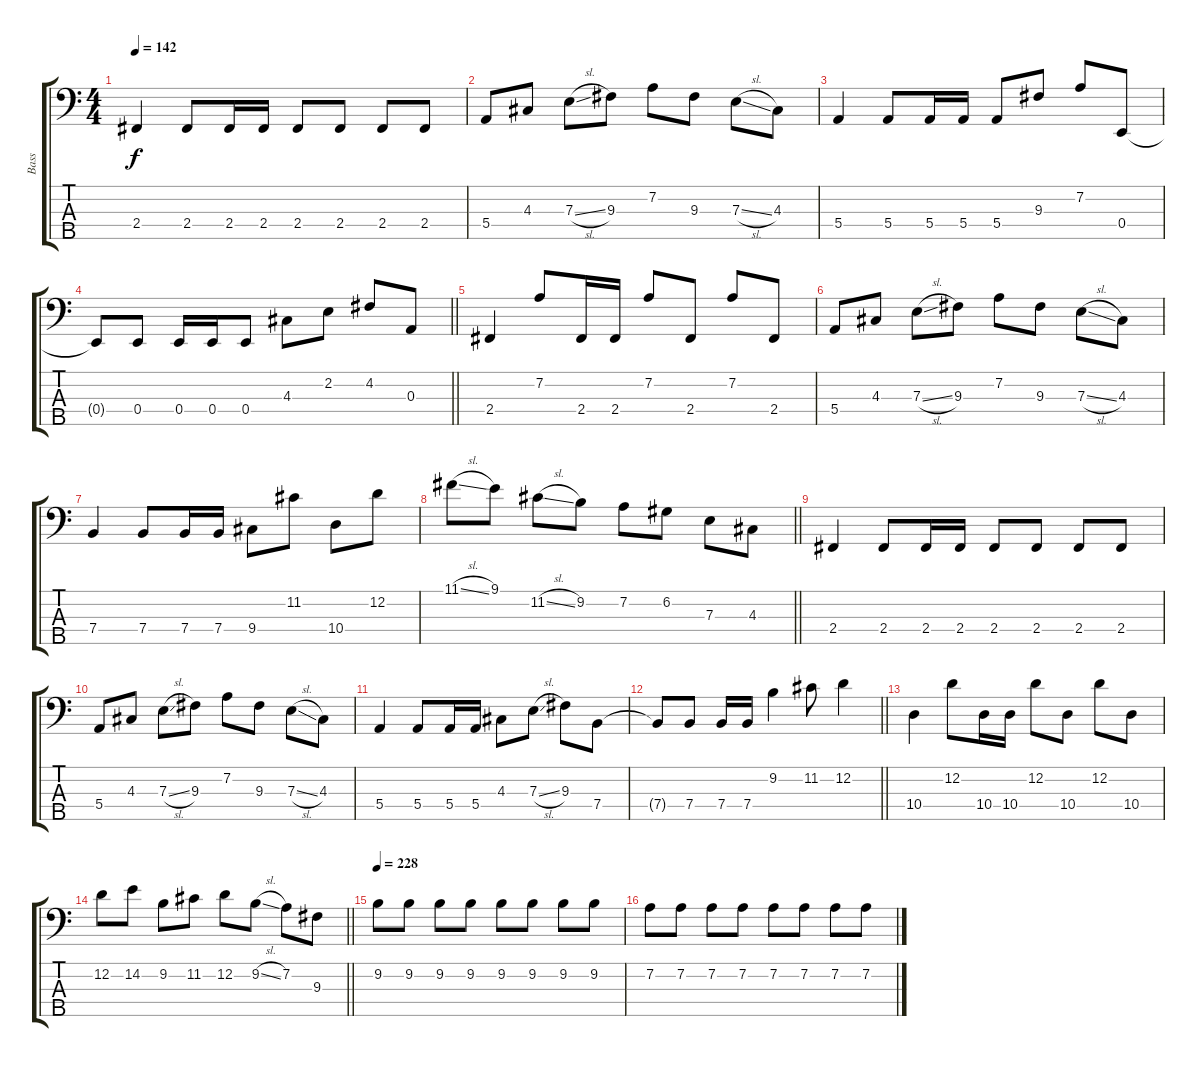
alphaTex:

\track ("Bass" "Bass") {instrument electricbassfinger}
\staff {score tabs}
\tuning (G2 D2 A1 E1 B0) {hide}
\ts (4 4)
\section ("" "")
\tempo 142
\clef f4
\ks c
2.4.4{dy f} 2.4.8 2.4.16 2.4.16 2.4.8 2.4.8 2.4.8 2.4.8 |
5.4.8 4.3.8 7.3{sl}.8 9.3.8 7.2.8 9.3.8 7.3{sl}.8 4.3.8 |
5.4.4 5.4.8 5.4.16 5.4.16 5.4.8 9.3.8 7.2.8 0.4.8 |
\barLineRight lightlight
0.4{t}.8 0.4.8 0.4.16 0.4.16 0.4.8 4.3.8 2.2.8 4.2.8 0.3.8 |
2.4.4 7.2.8 2.4.16 2.4.16 7.2.8 2.4.8 7.2.8 2.4.8 |
5.4.8 4.3.8 7.3{sl}.8 9.3.8 7.2.8 9.3.8 7.3{sl}.8 4.3.8 |
7.4.4 7.4.8 7.4.16 7.4.16 9.4.8 11.2.8 10.4.8 12.2.8 |
\barLineRight lightlight
11.1{sl}.8 9.1.8 11.2{sl}.8 9.2.8 7.2.8 6.2.8 7.3.8 4.3.8 |
2.4.4 2.4.8 2.4.16 2.4.16 2.4.8 2.4.8 2.4.8 2.4.8 |
5.4.8 4.3.8 7.3{sl}.8 9.3.8 7.2.8 9.3.8 7.3{sl}.8 4.3.8 |
5.4.4 5.4.8 5.4.16 5.4.16 4.3.8 7.3{sl}.8 9.3.8 7.4.8 |
\barLineRight lightlight
7.4{t}.8 7.4.8 7.4.16 7.4.16 9.2.4 11.2.8 12.2.4 |
10.4.4 12.2.8 10.4.16 10.4.16 12.2.8 10.4.8 12.2.8 10.4.8 |
\barLineRight lightlight
12.2.8 14.2.8 9.2.8 11.2.8 12.2.8 9.2{sl}.8 7.2.8 9.3.8 |
\section ("" "")
\tempo 228
9.2.8 9.2.8 9.2.8 9.2.8 9.2.8 9.2.8 9.2.8 9.2.8 |
7.2.8 7.2.8 7.2.8 7.2.8 7.2.8 7.2.8 7.2.8 7.2.8
